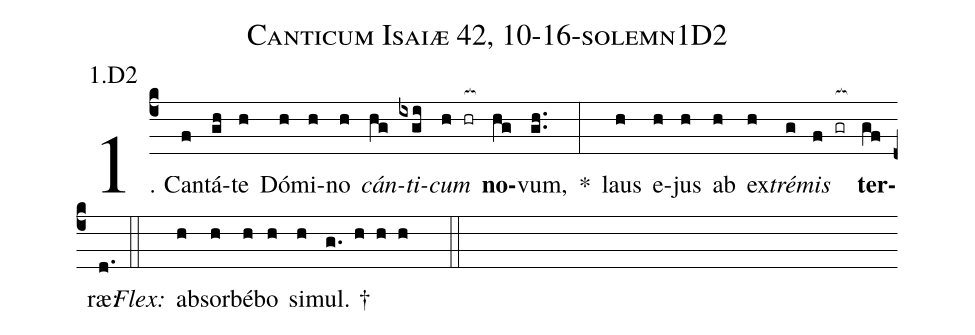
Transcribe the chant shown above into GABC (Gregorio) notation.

name: Canticum Isaiæ 42, 10-16-solemn1D2;
annotation: 1.D2;
%%
(c4)1. Can(f)tá(gh)te(h) Dó(h)mi(h)no(h) <i>cán</i>(hg)<i>ti</i>(ixgi)<i>cum</i>(h hr[ocb:1{]) <b>no</b>(hg[ocb:0}])vum,(gh..) *(:) laus(h) e(h)jus(h) ab(h) ex(h)<i>tré</i>(g)<i>mis</i>(f gr[ocb:1{]) <b>ter</b>(gf[ocb:0}])ræ:(d.) (::)
<i>Flex:</i>()  ab(h)sor(h)bé(h)bo(h) si(h)mul. †(g. h h h  ::)
